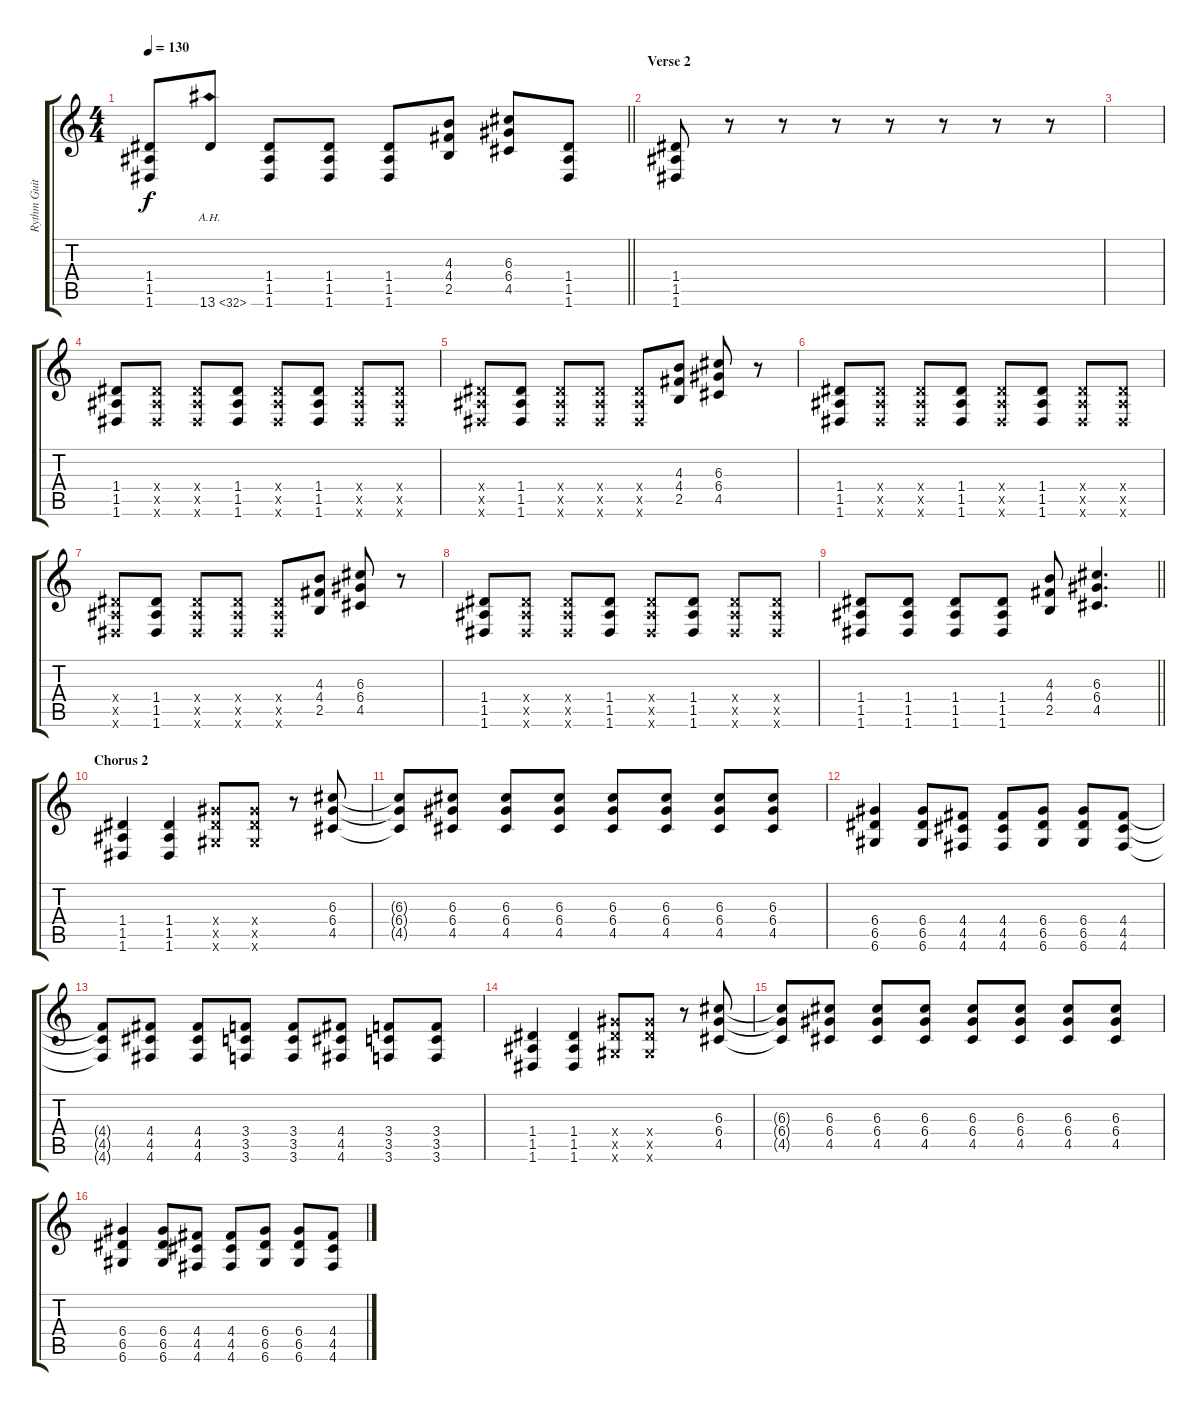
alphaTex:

\track ("Rythm Guitar" "Rythm Guit") {instrument distortionguitar}
\staff {score tabs}
\tuning (E4 B3 G3 D3 A2 D2) {hide}
\ts (4 4)
\tempo 130
\clef g2
\barLineRight lightlight
\ks c
(1.4 1.5 1.6).8{dy f} 13.6{ah 19}.8 (1.4 1.5 1.6).8 (1.4 1.5 1.6).8 (1.4 1.5 1.6).8 (4.3 4.4 2.5).8 (6.3 6.4 4.5).8 (1.4 1.5 1.6).8 |
\section ("" "Verse 2")
(1.4 1.5 1.6).8 r.8 r.8 r.8 r.8 r.8 r.8 r.8 |
|
(1.4 1.5 1.6).8 (1.4{x} 1.5{x} 1.6{x}).8 (1.4{x} 1.5{x} 1.6{x}).8 (1.4 1.5 1.6).8 (1.4{x} 1.5{x} 1.6{x}).8 (1.4 1.5 1.6).8 (1.4{x} 1.5{x} 1.6{x}).8 (1.4{x} 1.5{x} 1.6{x}).8 |
(1.4{x} 1.5{x} 1.6{x}).8 (1.4 1.5 1.6).8 (1.4{x} 1.5{x} 1.6{x}).8 (1.4{x} 1.5{x} 1.6{x}).8 (1.4{x} 1.5{x} 1.6{x}).8 (4.3 4.4 2.5).8 (6.3 6.4 4.5).8 r.8 |
(1.4 1.5 1.6).8 (1.4{x} 1.5{x} 1.6{x}).8 (1.4{x} 1.5{x} 1.6{x}).8 (1.4 1.5 1.6).8 (1.4{x} 1.5{x} 1.6{x}).8 (1.4 1.5 1.6).8 (1.4{x} 1.5{x} 1.6{x}).8 (1.4{x} 1.5{x} 1.6{x}).8 |
(1.4{x} 1.5{x} 1.6{x}).8 (1.4 1.5 1.6).8 (1.4{x} 1.5{x} 1.6{x}).8 (1.4{x} 1.5{x} 1.6{x}).8 (1.4{x} 1.5{x} 1.6{x}).8 (4.3 4.4 2.5).8 (6.3 6.4 4.5).8 r.8 |
(1.4 1.5 1.6).8 (1.4{x} 1.5{x} 1.6{x}).8 (1.4{x} 1.5{x} 1.6{x}).8 (1.4 1.5 1.6).8 (1.4{x} 1.5{x} 1.6{x}).8 (1.4 1.5 1.6).8 (1.4{x} 1.5{x} 1.6{x}).8 (1.4{x} 1.5{x} 1.6{x}).8 |
\barLineRight lightlight
(1.4 1.5 1.6).8 (1.4 1.5 1.6).8 (1.4 1.5 1.6).8 (1.4 1.5 1.6).8 (4.3 4.4 2.5).8 (6.3 6.4 4.5).4{d} |
\section ("" "Chorus 2")
(1.4 1.5 1.6).4 (1.4 1.5 1.6).4 (6.4{x} 6.5{x} 6.6{x}).8 (6.4{x} 6.5{x} 6.6{x}).8 r.8 (6.3 6.4 4.5).8 |
(6.3{t} 6.4{t} 4.5{t}).8 (6.3 6.4 4.5).8 (6.3 6.4 4.5).8 (6.3 6.4 4.5).8 (6.3 6.4 4.5).8 (6.3 6.4 4.5).8 (6.3 6.4 4.5).8 (6.3 6.4 4.5).8 |
(6.4 6.5 6.6).4 (6.4 6.5 6.6).8 (4.4 4.5 4.6).8 (4.4 4.5 4.6).8 (6.4 6.5 6.6).8 (6.4 6.5 6.6).8 (4.4 4.5 4.6).8 |
(4.4{t} 4.5{t} 4.6{t}).8 (4.4 4.5 4.6).8 (4.4 4.5 4.6).8 (3.4 3.5 3.6).8 (3.4 3.5 3.6).8 (4.4 4.5 4.6).8 (3.4 3.5 3.6).8 (3.4 3.5 3.6).8 |
(1.4 1.5 1.6).4 (1.4 1.5 1.6).4 (6.4{x} 6.5{x} 6.6{x}).8 (6.4{x} 6.5{x} 6.6{x}).8 r.8 (6.3 6.4 4.5).8 |
(6.3{t} 6.4{t} 4.5{t}).8 (6.3 6.4 4.5).8 (6.3 6.4 4.5).8 (6.3 6.4 4.5).8 (6.3 6.4 4.5).8 (6.3 6.4 4.5).8 (6.3 6.4 4.5).8 (6.3 6.4 4.5).8 |
(6.4 6.5 6.6).4 (6.4 6.5 6.6).8 (4.4 4.5 4.6).8 (4.4 4.5 4.6).8 (6.4 6.5 6.6).8 (6.4 6.5 6.6).8 (4.4 4.5 4.6).8
